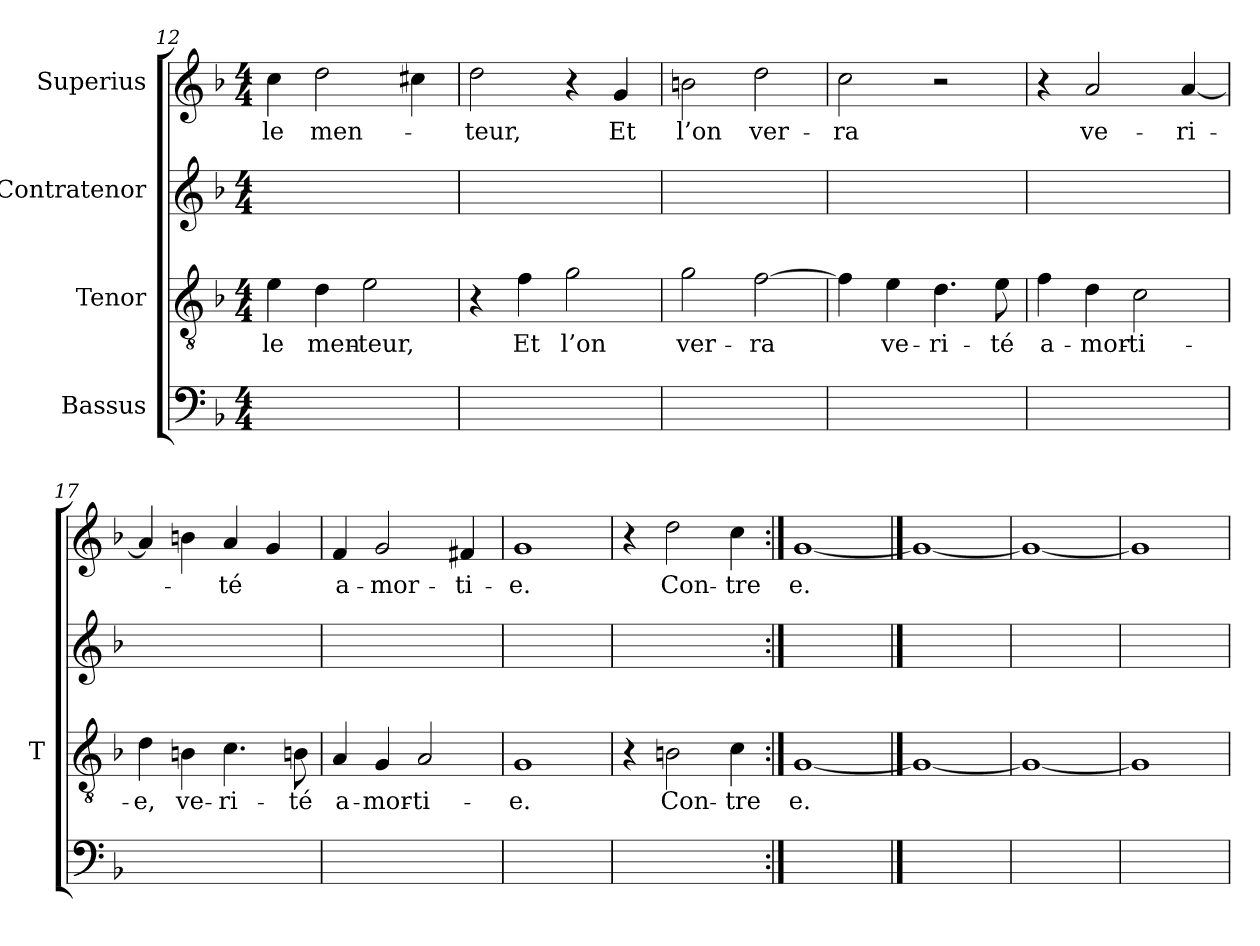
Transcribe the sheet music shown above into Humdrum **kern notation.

**kern	**kern	**text	**kern	**kern	**text
*part4	*part3	*part3	*part2	*part1	*part1
*staff4	*staff3	*staff3	*staff2	*staff1	*staff1
*I"Bassus	*I"Tenor	*	*I"Contratenor	*I"Superius	*
*	*I'T	*	*	*	*
*clefF4	*clefGv2	*	*clefG2	*clefG2	*
*k[b-]	*k[b-]	*	*k[b-]	*k[b-]	*
*M4/4	*M4/4	*	*M4/4	*M4/4	*
=12	=12	=12	=12	=12	=12
1ryy	4e	-le	1ryy	4cc	-le
.	4d	men-	.	2dd	men-
.	2e	-teur,	.	.	.
.	.	.	.	4cc#X	.
=13	=13	=13	=13	=13	=13
1ryy	4r	.	1ryy	2dd	-teur,
.	4f	-Et	.	.	.
.	2g	-l’on	.	4r	.
.	.	.	.	4g	-Et
=14	=14	=14	=14	=14	=14
1ryy	2g	ver-	1ryy	2b	-l’on
.	[2f	-ra	.	2dd	ver-
=15	=15	=15	=15	=15	=15
1ryy	4f]	.	1ryy	2cc	-ra
.	4e	ve-	.	.	.
.	4.d	ri-	.	2r	.
.	8e	-té	.	.	.
=16	=16	=16	=16	=16	=16
1ryy	4f	a-	1ryy	4r	.
.	4d	mor-	.	2a	ve-
.	2c	ti-	.	.	.
.	.	.	.	[4a	ri-
=17	=17	=17	=17	=17	=17
1ryy	4d	-e,	1ryy	4a]	.
.	4Bn	ve-	.	4b	.
.	4.c	ri-	.	4a	-té
.	.	.	.	4g	.
.	8Bn	-té	.	.	.
=18	=18	=18	=18	=18	=18
1ryy	4A	a-	1ryy	4f	a-
.	4G	mor-	.	2g	mor-
.	2A	ti-	.	.	.
.	.	.	.	4f#X	ti-
=19	=19	=19	=19	=19	=19
1ryy	1G	-e.	1ryy	1g	-e.
=20	=20	=20	=20	=20	=20
1ryy	4r	.	1ryy	4r	.
.	2Bn	Con-	.	2dd	Con-
.	4c	-tre	.	4cc	-tre
=21:|!	=21:|!	=21:|!	=21:|!	=21:|!	=21:|!
1ryy	[1G	-e.	1ryy	[1g	-e.
==22	==22	==22	==22	==22	==22
1ryy	1G_	.	1ryy	1g_	.
=23	=23	=23	=23	=23	=23
1ryy	1G_	.	1ryy	1g_	.
=24	=24	=24	=24	=24	=24
1ryy	1G]	.	1ryy	1g]	.
=	=	=	=	=	=
*-	*-	*-	*-	*-	*-
